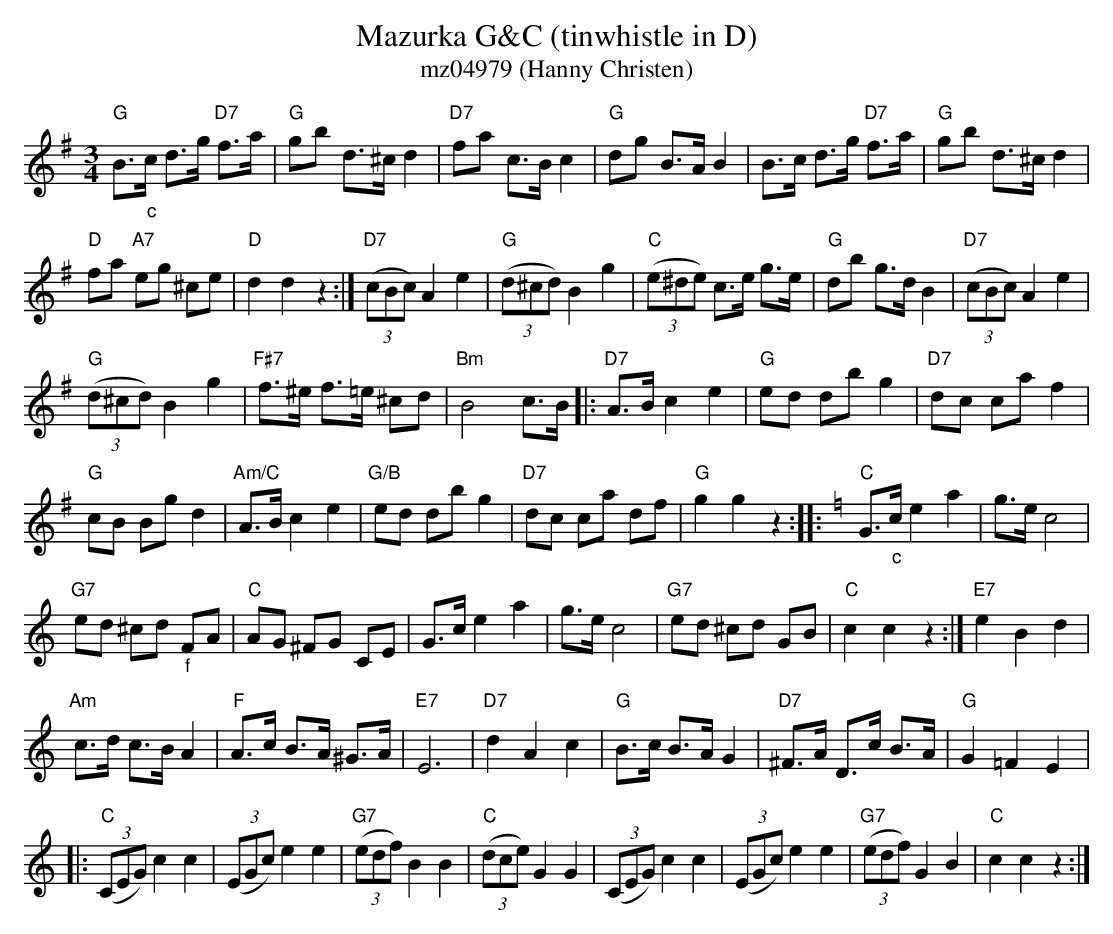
X:1
T:Mazurka G&C (tinwhistle in D)
T:mz04979 (Hanny Christen)
M:3/4
L:1/8
K:G%%MIDI gchordon
"G"B>"_c"c d>g "D7"f>a | "G"gb d>^cd2 | "D7"fa c>Bc2 | "G"dg B>AB2 | B>c d>g "D7"f>a | "G"gb d>^cd2 |
"D"fa "A7"eg ^ce | "D"d2d2z2 :| ("D7"(3cBc)A2e2 | ("G"(3d^cd)B2g2 | ("C"(3e^de) c>e g>e | "G"db g>dB2 | ("D7"(3cBc) A2e2 |
("G"(3d^cd)B2g2 | "F#7"f>^e f>=e ^cd | "Bm"B4c>B |: "D7"A>Bc2e2 | "G"ed dbg2 | "D7"dc caf2 |
"G"cB Bgd2 | "Am/C"A>Bc2e2 | "G/B"ed dbg2 | "D7"dc ca df | "G"g2g2z2 :: [K:C] "C"G>"_c"ce2a2 | g>ec4 |
"G7"ed ^cd "_f"FA | "C"AG ^FG CE | G>ce2a2 | g>ec4 | "G7"ed ^cd GB | "C"c2c2z2 :| "E7"e2B2d2 |
"Am"c>d c>BA2 | "F"A>c B>A ^G>A | "E7"E6 | "D7"d2A2c2 | "G"B>c B>AG2 | "D7"^F>A D>c B>A | "G"G2=F2E2 |:
("C"(3CEG) c2c2 | ((3EGc)e2e2 | ("G7"(3edf)B2B2 | ("C"(3dce) G2G2 | ((3CEG) c2c2 | ((3EGc) e2e2 | ("G7"(3edf)G2B2 | "C"c2c2z2 :|
